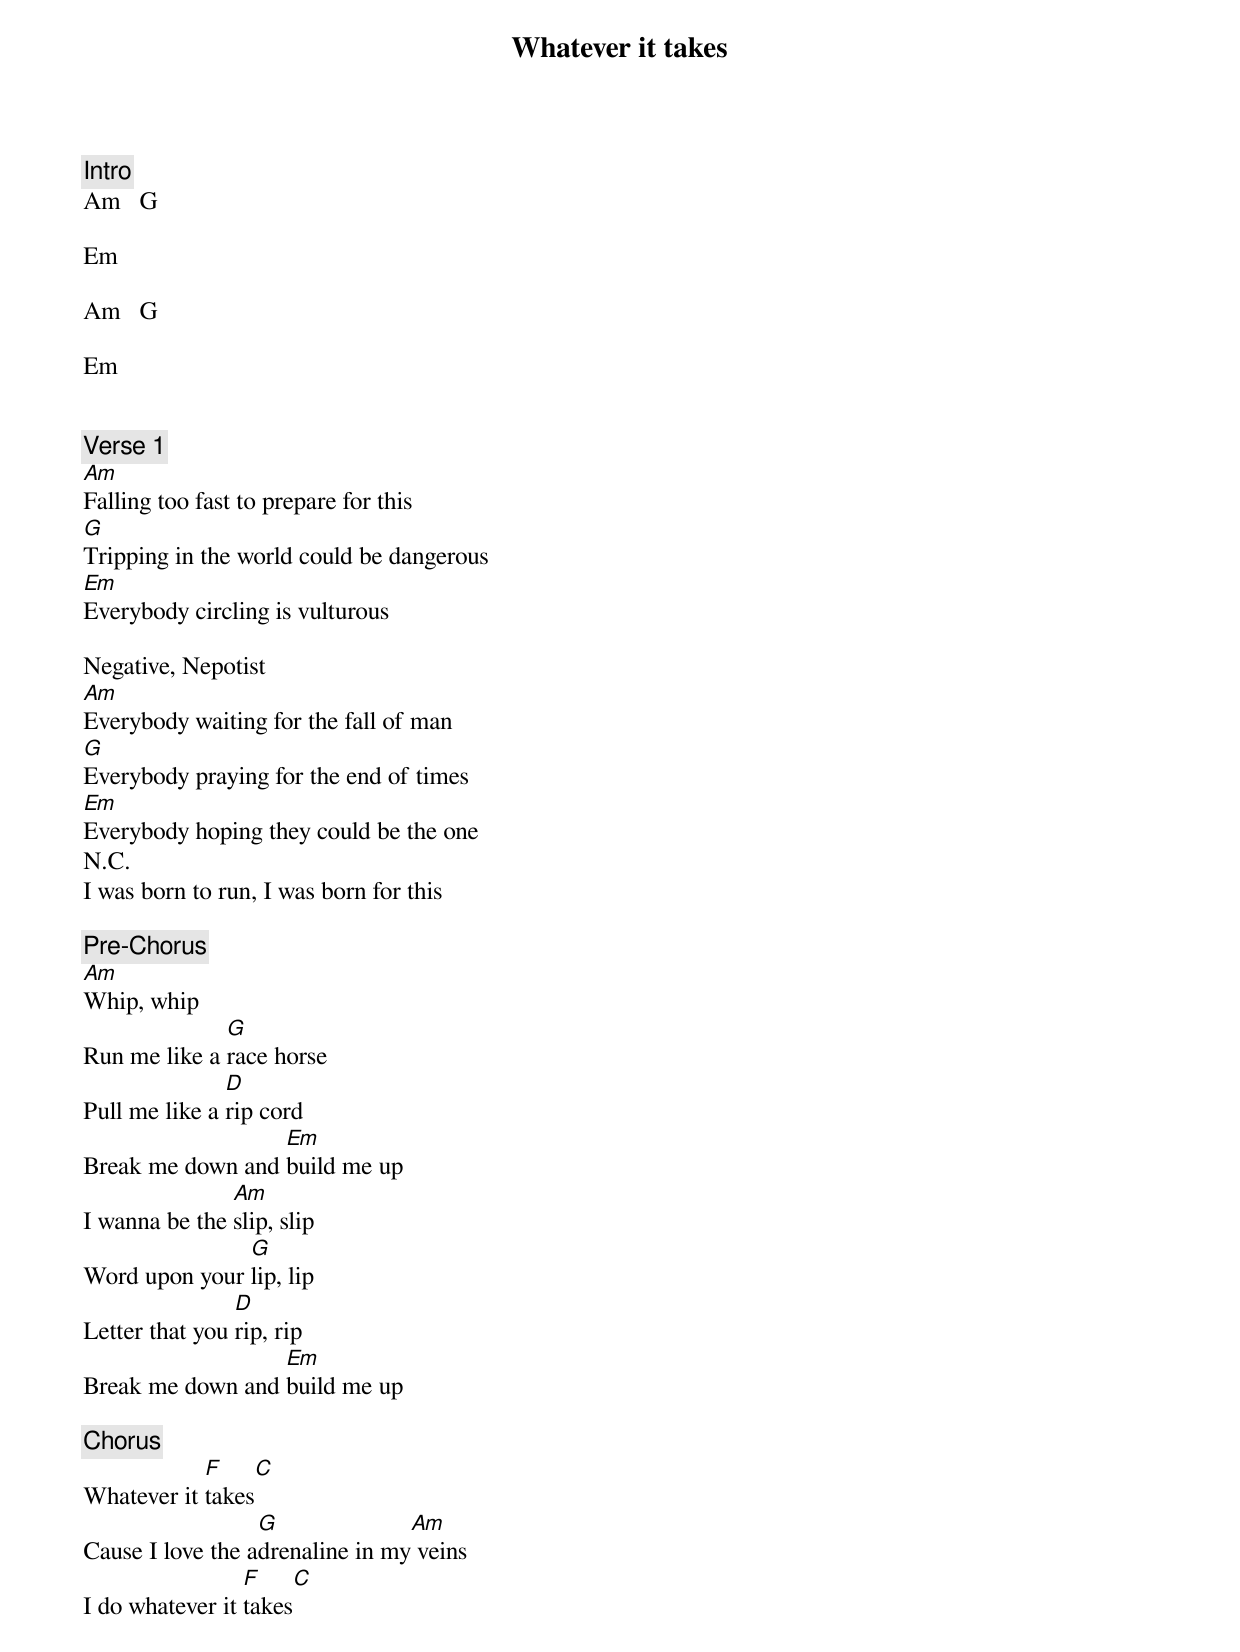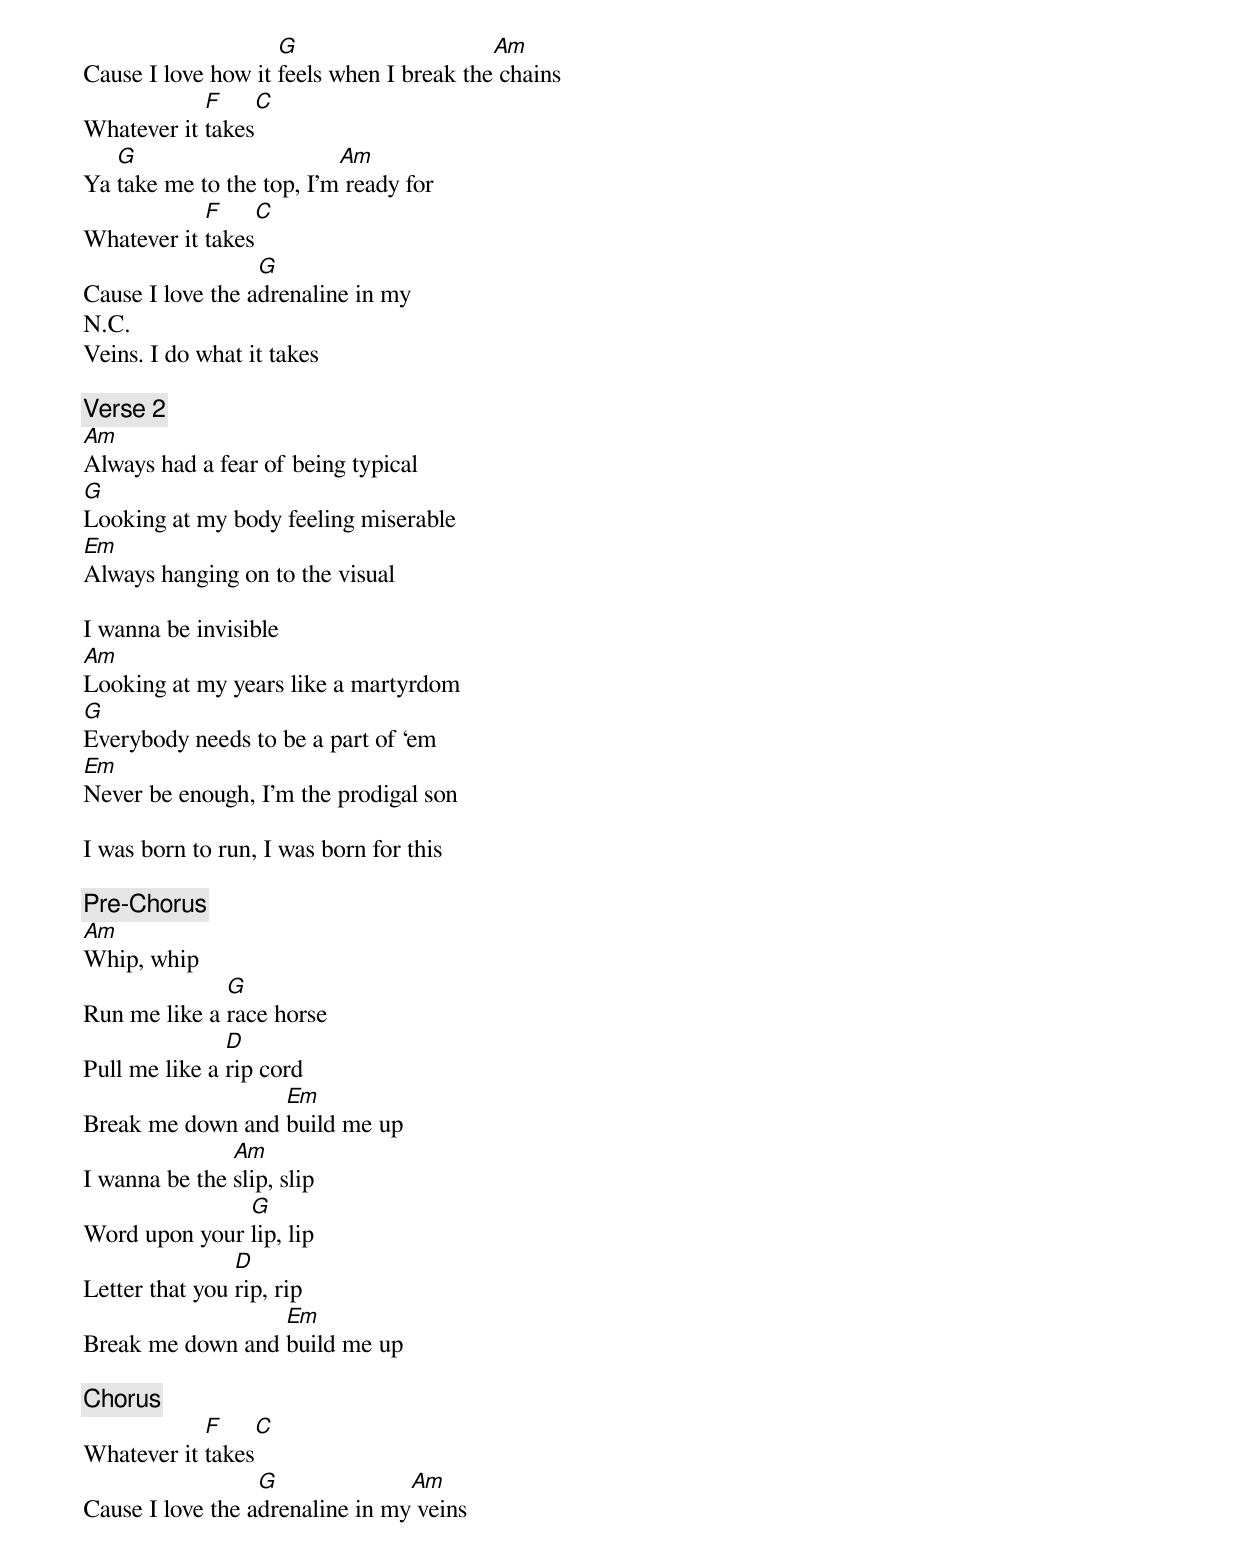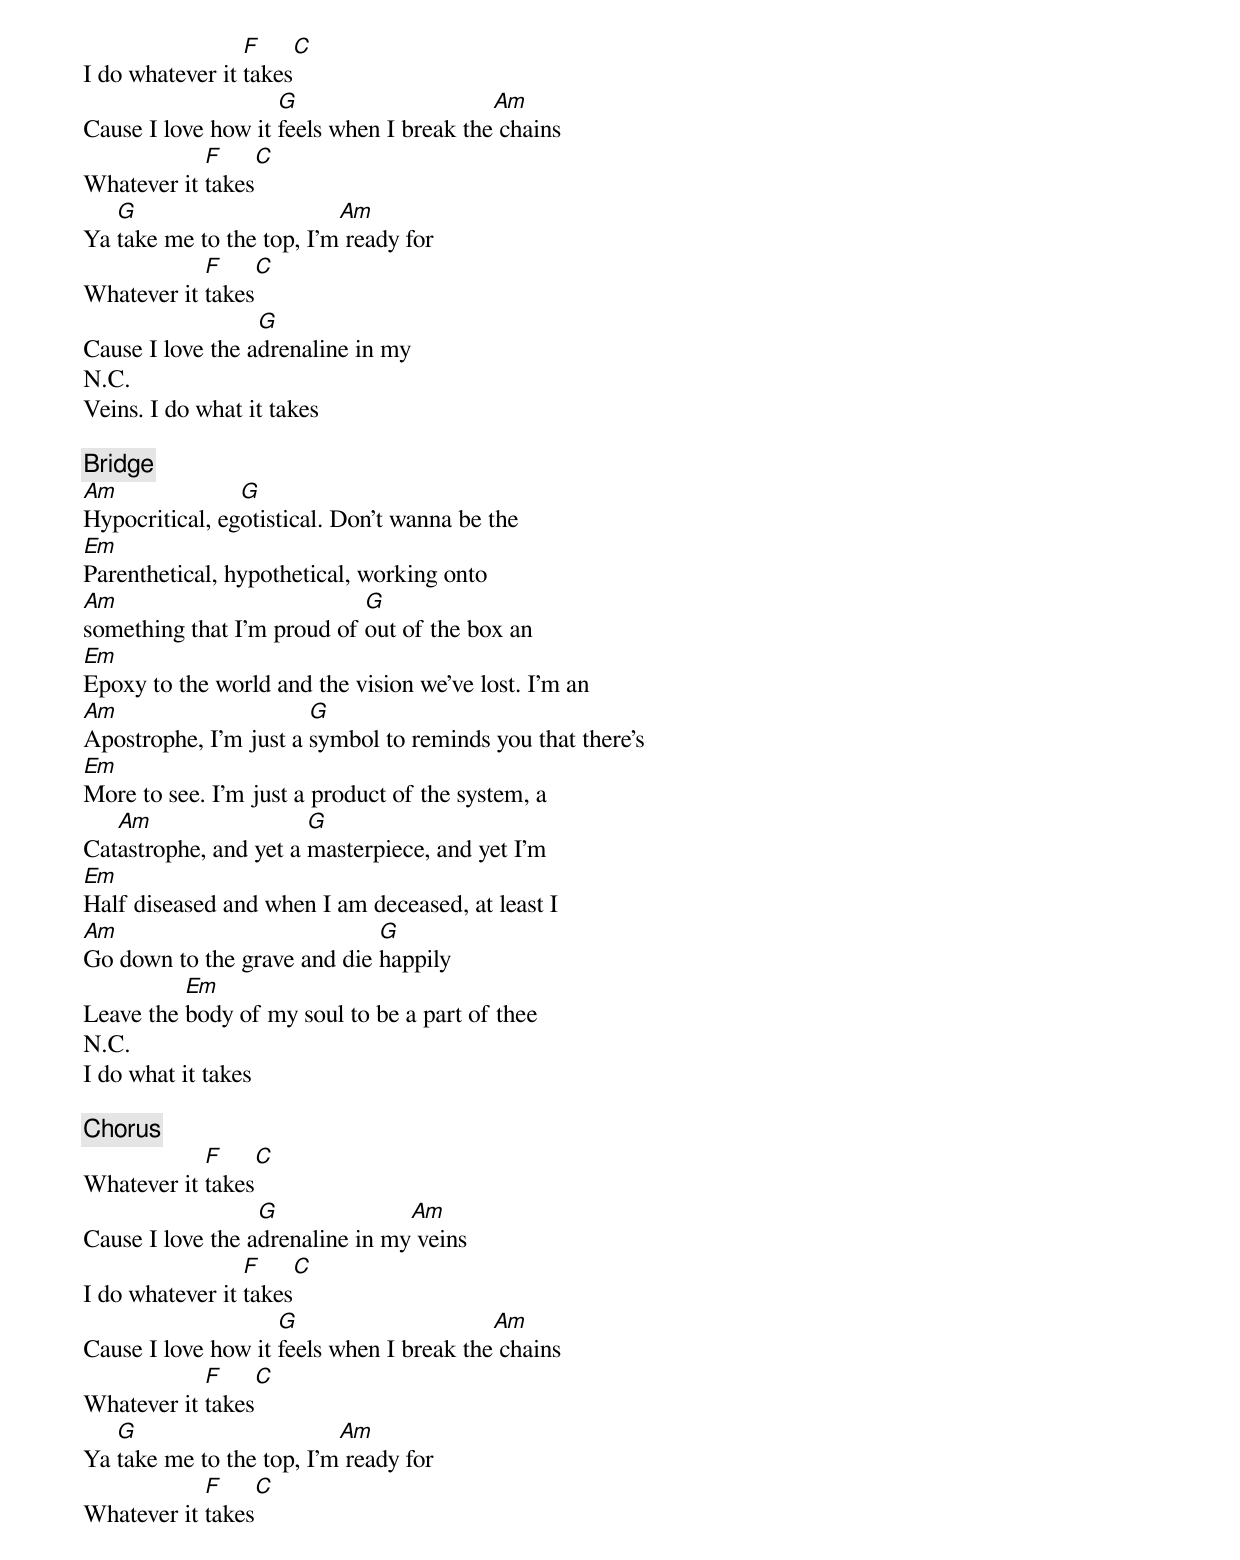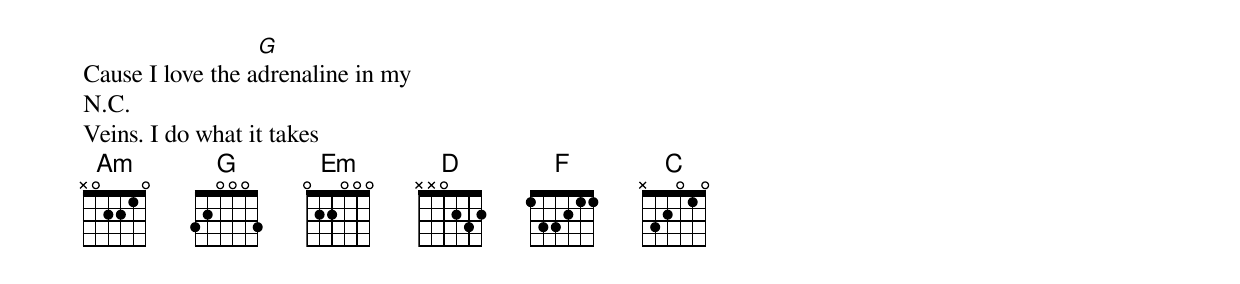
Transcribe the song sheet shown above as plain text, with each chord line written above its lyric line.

Whatever it takes

[Intro]
Am   G

Em

Am   G

Em


[Verse 1]
Am
Falling too fast to prepare for this
G
Tripping in the world could be dangerous
Em
Everybody circling is vulturous

Negative, Nepotist
Am
Everybody waiting for the fall of man
G
Everybody praying for the end of times
Em
Everybody hoping they could be the one
N.C.
I was born to run, I was born for this

[Pre-Chorus]
Am
Whip, whip
              G
Run me like a race horse
               D
Pull me like a rip cord
                  Em
Break me down and build me up
               Am
I wanna be the slip, slip
               G
Word upon your lip, lip
                D
Letter that you rip, rip
                  Em
Break me down and build me up

[Chorus]
            F    C
Whatever it takes
                  G              Am
Cause I love the adrenaline in my veins
                 F    C
I do whatever it takes
                    G                     Am
Cause I love how it feels when I break the chains
            F    C
Whatever it takes
   G                      Am
Ya take me to the top, I’m ready for
            F    C
Whatever it takes
                  G
Cause I love the adrenaline in my
N.C.
Veins. I do what it takes

[Verse 2]
Am
Always had a fear of being typical
G
Looking at my body feeling miserable
Em
Always hanging on to the visual

I wanna be invisible
Am
Looking at my years like a martyrdom
G
Everybody needs to be a part of ‘em
Em
Never be enough, I'm the prodigal son

I was born to run, I was born for this

[Pre-Chorus]
Am
Whip, whip
              G
Run me like a race horse
               D
Pull me like a rip cord
                  Em
Break me down and build me up
               Am
I wanna be the slip, slip
               G
Word upon your lip, lip
                D
Letter that you rip, rip
                  Em
Break me down and build me up

[Chorus]
            F    C
Whatever it takes
                  G              Am
Cause I love the adrenaline in my veins
                 F    C
I do whatever it takes
                    G                     Am
Cause I love how it feels when I break the chains
            F    C
Whatever it takes
   G                      Am
Ya take me to the top, I’m ready for
            F    C
Whatever it takes
                  G
Cause I love the adrenaline in my
N.C.
Veins. I do what it takes

[Bridge]
Am              G
Hypocritical, egotistical. Don’t wanna be the
Em
Parenthetical, hypothetical, working onto
Am                          G
something that I’m proud of out of the box an
Em
Epoxy to the world and the vision we’ve lost. I'm an
Am                     G
Apostrophe, I’m just a symbol to reminds you that there’s
Em
More to see. I’m just a product of the system, a
   Am                  G
Catastrophe, and yet a masterpiece, and yet I’m
Em
Half diseased and when I am deceased, at least I
Am                           G
Go down to the grave and die happily
          Em
Leave the body of my soul to be a part of thee
N.C.
I do what it takes

[Chorus]
            F    C
Whatever it takes
                  G              Am
Cause I love the adrenaline in my veins
                 F    C
I do whatever it takes
                    G                     Am
Cause I love how it feels when I break the chains
            F    C
Whatever it takes
   G                      Am
Ya take me to the top, I’m ready for
            F    C
Whatever it takes
                  G
Cause I love the adrenaline in my
N.C.
Veins. I do what it takes
